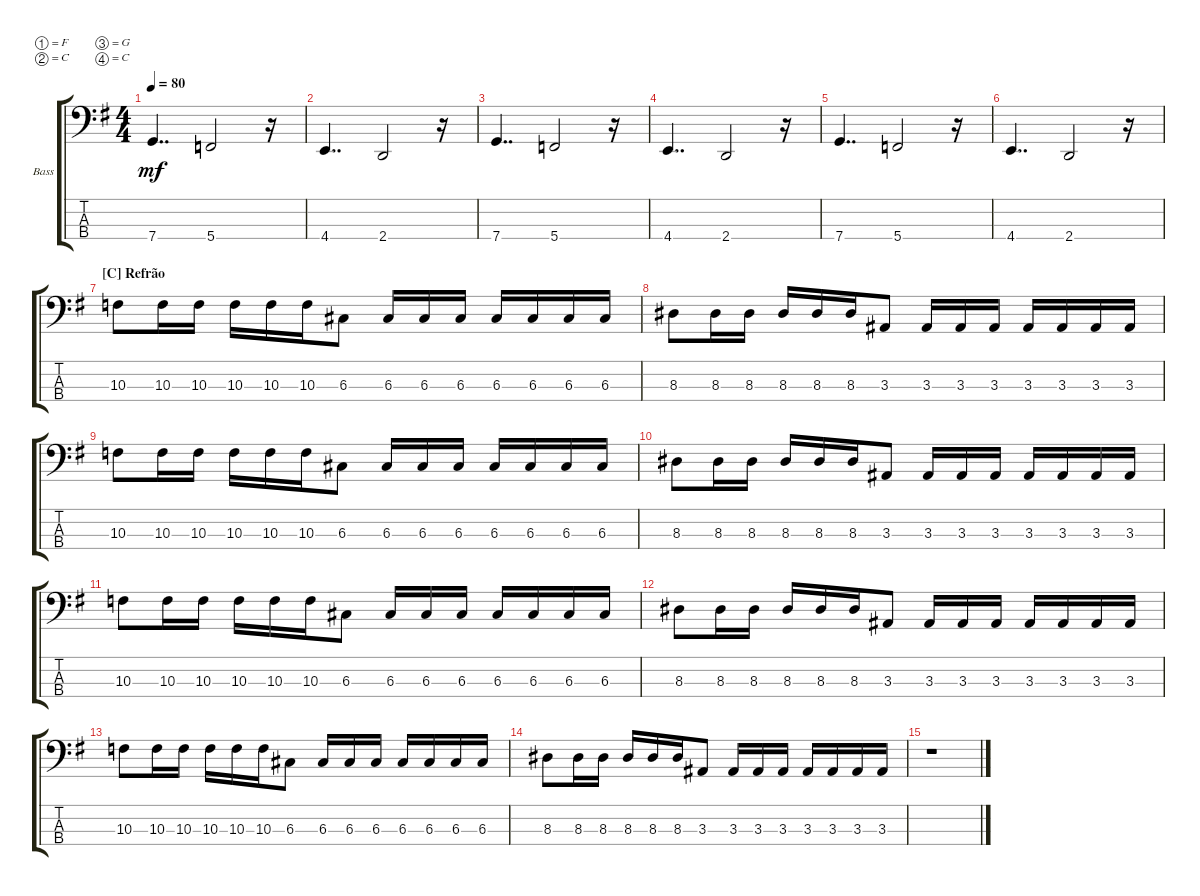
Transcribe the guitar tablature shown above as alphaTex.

\defaultSystemsLayout 4
\bracketExtendMode groupsimilarinstruments
\firstSystemTrackNameOrientation horizontal
\otherSystemsTrackNameOrientation horizontal
\track ("Bass" "Bass") {multiBarRest instrument electricbassfinger}
\staff {score tabs}
\tuning (F2 C2 G1 C1)
\ts (4 4)
\tempo 80
\clef f4
\ks g
7.4.4{dd dy mf} 5.4.2 r.16 |
4.4.4{dd} 2.4.2 r.16 |
7.4.4{dd} 5.4.2 r.16 |
4.4.4{dd} 2.4.2 r.16 |
7.4.4{dd} 5.4.2 r.16 |
4.4.4{dd} 2.4.2 r.16 |
\section ("C" "Refrão")
10.3.8 10.3.16 10.3.16 10.3.16 10.3.16 10.3.16 6.3.8 6.3.16 6.3.16 6.3.16 6.3.16 6.3.16 6.3.16 6.3.16 |
8.3.8 8.3.16 8.3.16 8.3.16 8.3.16 8.3.16 3.3.8 3.3.16 3.3.16 3.3.16 3.3.16 3.3.16 3.3.16 3.3.16 |
10.3.8 10.3.16 10.3.16 10.3.16 10.3.16 10.3.16 6.3.8 6.3.16 6.3.16 6.3.16 6.3.16 6.3.16 6.3.16 6.3.16 |
8.3.8 8.3.16 8.3.16 8.3.16 8.3.16 8.3.16 3.3.8 3.3.16 3.3.16 3.3.16 3.3.16 3.3.16 3.3.16 3.3.16 |
10.3.8 10.3.16 10.3.16 10.3.16 10.3.16 10.3.16 6.3.8 6.3.16 6.3.16 6.3.16 6.3.16 6.3.16 6.3.16 6.3.16 |
8.3.8 8.3.16 8.3.16 8.3.16 8.3.16 8.3.16 3.3.8 3.3.16 3.3.16 3.3.16 3.3.16 3.3.16 3.3.16 3.3.16 |
10.3.8 10.3.16 10.3.16 10.3.16 10.3.16 10.3.16 6.3.8 6.3.16 6.3.16 6.3.16 6.3.16 6.3.16 6.3.16 6.3.16 |
8.3.8 8.3.16 8.3.16 8.3.16 8.3.16 8.3.16 3.3.8 3.3.16 3.3.16 3.3.16 3.3.16 3.3.16 3.3.16 3.3.16 |
r.1
